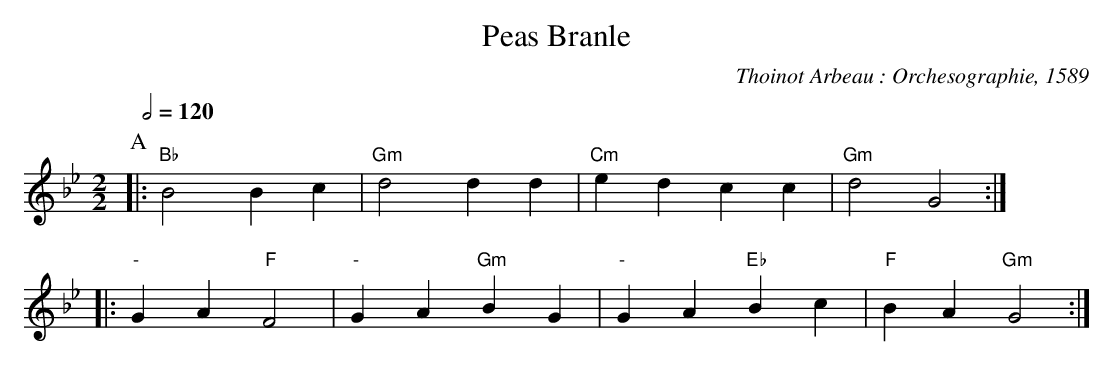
X:1
T:Peas Branle
Q:1/2=120
M:2/2
L:1/4
C:Thoinot Arbeau : Orchesographie, 1589
K:Gm
P:A
|: "Bb"B2 Bc | "Gm"d2 dd | "Cm"ed cc | "Gm"d2 G2 :|
|: "-"GA "F"F2 | "-"GA "Gm"BG | "-"GA "Eb"Bc | "F"BA "Gm"G2 :|
